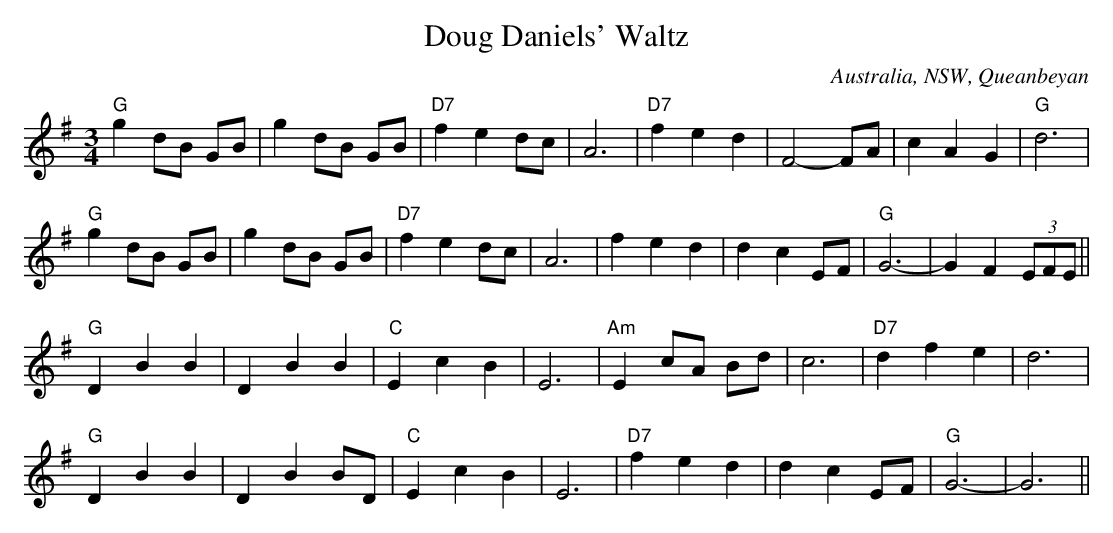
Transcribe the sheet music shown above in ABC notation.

X:1
T:Doug Daniels' Waltz
O:Australia, NSW, Queanbeyan
M:3/4
L:1/4
K:G
"G"gd/B/ G/B/|gd/B/ G/B/|"D7"fe d/c/|A3|"D7"fed|F2-F/A/|cAG|"G"d3|
 "G"gd/B/ G/B/|gd/B/ G/B/|"D7"fe d/c/|A3|fed|dc E/F/|"G"G3-|GF(3E/F/E/||
"G"DBB|DBB|"C"EcB|E3|"Am"Ec/A/ B/d/|c3|"D7"dfe|d3|
"G"DBB|DBB/D/|"C"EcB|E3|"D7"fed|dc E/F/|"G"G3-|G3||
